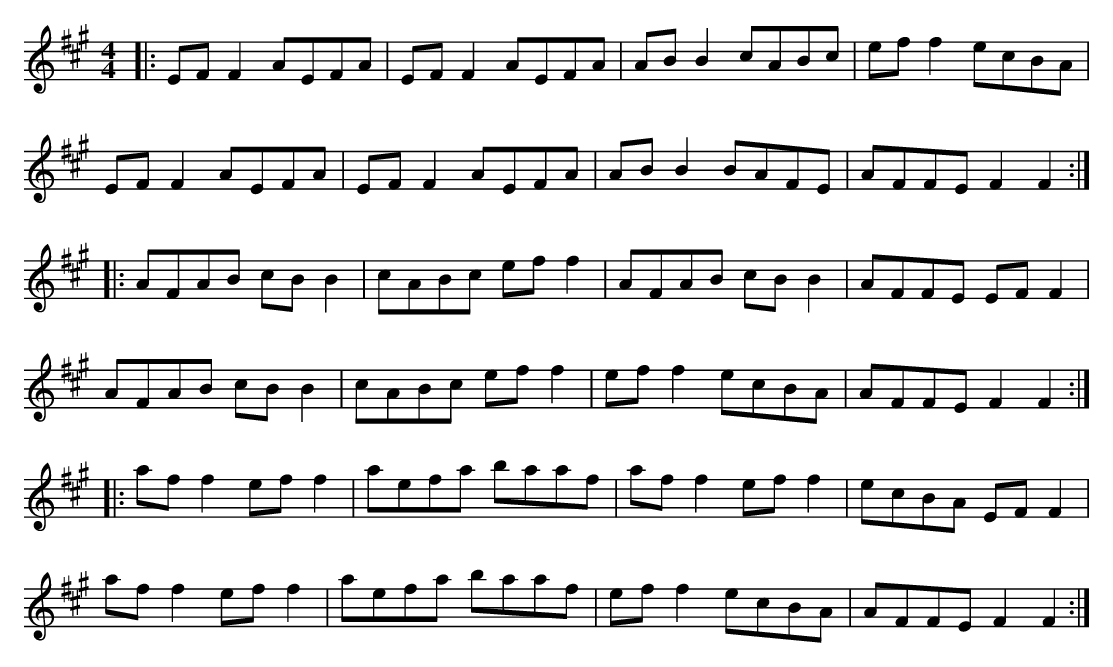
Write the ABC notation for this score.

X:1
M:4/4
K:A
|:EF F2 AEFA|EF F2 AEFA|AB B2 cABc|ef f2 ecBA|
EF F2 AEFA|EF F2 AEFA|AB B2 BAFE|AFFE F2 F2:|
|:AFAB cB B2|cABc ef f2|AFAB cB B2|AFFE EF F2|
AFAB cB B2|cABc ef f2|ef f2 ecBA|AFFE F2 F2:|
|:af f2 ef f2|aefa baaf|af f2 ef f2|ecBA EF F2|
af f2 ef f2|aefa baaf|ef f2 ecBA|AFFE F2 F2:|
